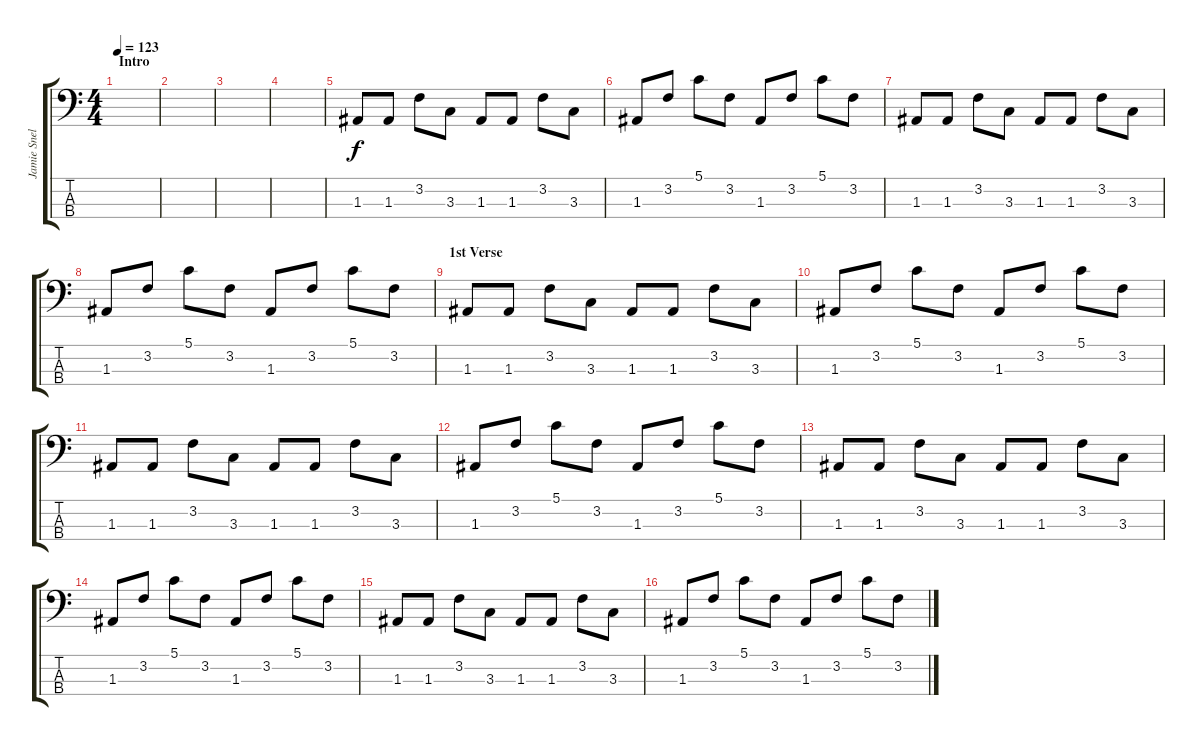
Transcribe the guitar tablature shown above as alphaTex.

\track ("Jamie Snell (Bass)" "Jamie Snel") {instrument electricbasspick}
\staff {score tabs}
\tuning (G2 D2 A1 E1) {hide}
\ts (4 4)
\section ("" "Intro")
\tempo 123
\clef f4
\ks c
|
|
|
|
1.3.8 1.3.8 3.2.8 3.3.8 1.3.8 1.3.8 3.2.8 3.3.8 |
1.3.8 3.2.8 5.1.8 3.2.8 1.3.8 3.2.8 5.1.8 3.2.8 |
1.3.8 1.3.8 3.2.8 3.3.8 1.3.8 1.3.8 3.2.8 3.3.8 |
1.3.8 3.2.8 5.1.8 3.2.8 1.3.8 3.2.8 5.1.8 3.2.8 |
\section ("" "1st Verse")
1.3.8 1.3.8 3.2.8 3.3.8 1.3.8 1.3.8 3.2.8 3.3.8 |
1.3.8 3.2.8 5.1.8 3.2.8 1.3.8 3.2.8 5.1.8 3.2.8 |
1.3.8 1.3.8 3.2.8 3.3.8 1.3.8 1.3.8 3.2.8 3.3.8 |
1.3.8 3.2.8 5.1.8 3.2.8 1.3.8 3.2.8 5.1.8 3.2.8 |
1.3.8 1.3.8 3.2.8 3.3.8 1.3.8 1.3.8 3.2.8 3.3.8 |
1.3.8 3.2.8 5.1.8 3.2.8 1.3.8 3.2.8 5.1.8 3.2.8 |
1.3.8 1.3.8 3.2.8 3.3.8 1.3.8 1.3.8 3.2.8 3.3.8 |
1.3.8 3.2.8 5.1.8 3.2.8 1.3.8 3.2.8 5.1.8 3.2.8
